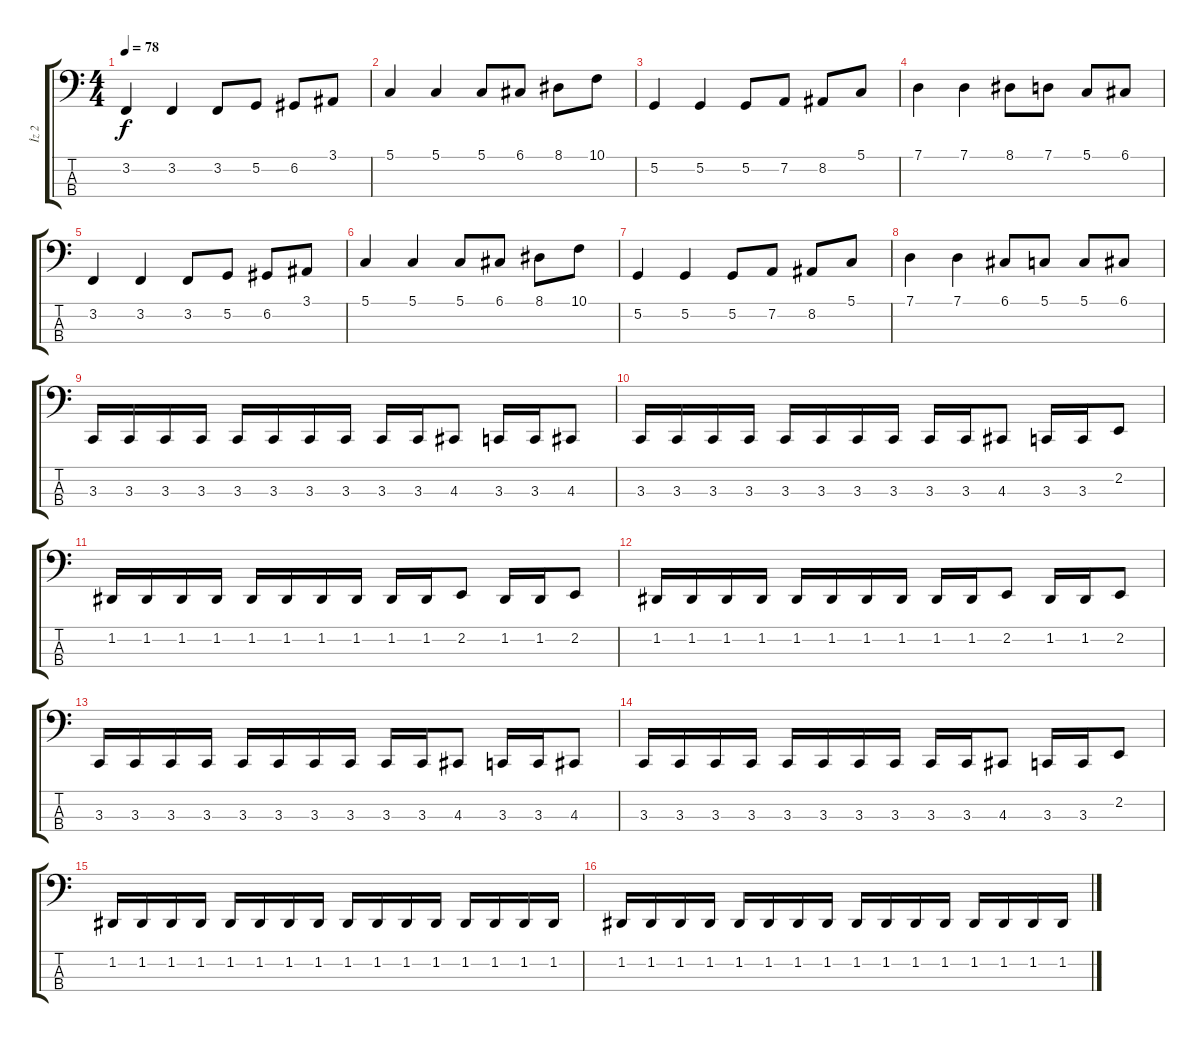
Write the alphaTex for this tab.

\track ("İz 2" "İz 2") {instrument electricbassfinger}
\staff {score tabs}
\tuning (G1 D1 A0 E0) {hide}
\ts (4 4)
\tempo 78
\clef f4
\ks c
3.2.4{dy f} 3.2.4 3.2.8 5.2.8 6.2.8 3.1.8 |
5.1.4 5.1.4 5.1.8 6.1.8 8.1.8 10.1.8 |
5.2.4 5.2.4 5.2.8 7.2.8 8.2.8 5.1.8 |
7.1.4 7.1.4 8.1.8 7.1.8 5.1.8 6.1.8 |
3.2.4 3.2.4 3.2.8 5.2.8 6.2.8 3.1.8 |
5.1.4 5.1.4 5.1.8 6.1.8 8.1.8 10.1.8 |
5.2.4 5.2.4 5.2.8 7.2.8 8.2.8 5.1.8 |
7.1.4 7.1.4 6.1.8 5.1.8 5.1.8 6.1.8 |
3.3.16 3.3.16 3.3.16 3.3.16 3.3.16 3.3.16 3.3.16 3.3.16 3.3.16 3.3.16 4.3.8 3.3.16 3.3.16 4.3.8 |
3.3.16 3.3.16 3.3.16 3.3.16 3.3.16 3.3.16 3.3.16 3.3.16 3.3.16 3.3.16 4.3.8 3.3.16 3.3.16 2.2.8 |
1.2.16 1.2.16 1.2.16 1.2.16 1.2.16 1.2.16 1.2.16 1.2.16 1.2.16 1.2.16 2.2.8 1.2.16 1.2.16 2.2.8 |
1.2.16 1.2.16 1.2.16 1.2.16 1.2.16 1.2.16 1.2.16 1.2.16 1.2.16 1.2.16 2.2.8 1.2.16 1.2.16 2.2.8 |
3.3.16 3.3.16 3.3.16 3.3.16 3.3.16 3.3.16 3.3.16 3.3.16 3.3.16 3.3.16 4.3.8 3.3.16 3.3.16 4.3.8 |
3.3.16 3.3.16 3.3.16 3.3.16 3.3.16 3.3.16 3.3.16 3.3.16 3.3.16 3.3.16 4.3.8 3.3.16 3.3.16 2.2.8 |
1.2.16 1.2.16 1.2.16 1.2.16 1.2.16 1.2.16 1.2.16 1.2.16 1.2.16 1.2.16 1.2.16 1.2.16 1.2.16 1.2.16 1.2.16 1.2.16 |
1.2.16 1.2.16 1.2.16 1.2.16 1.2.16 1.2.16 1.2.16 1.2.16 1.2.16 1.2.16 1.2.16 1.2.16 1.2.16 1.2.16 1.2.16 1.2.16
